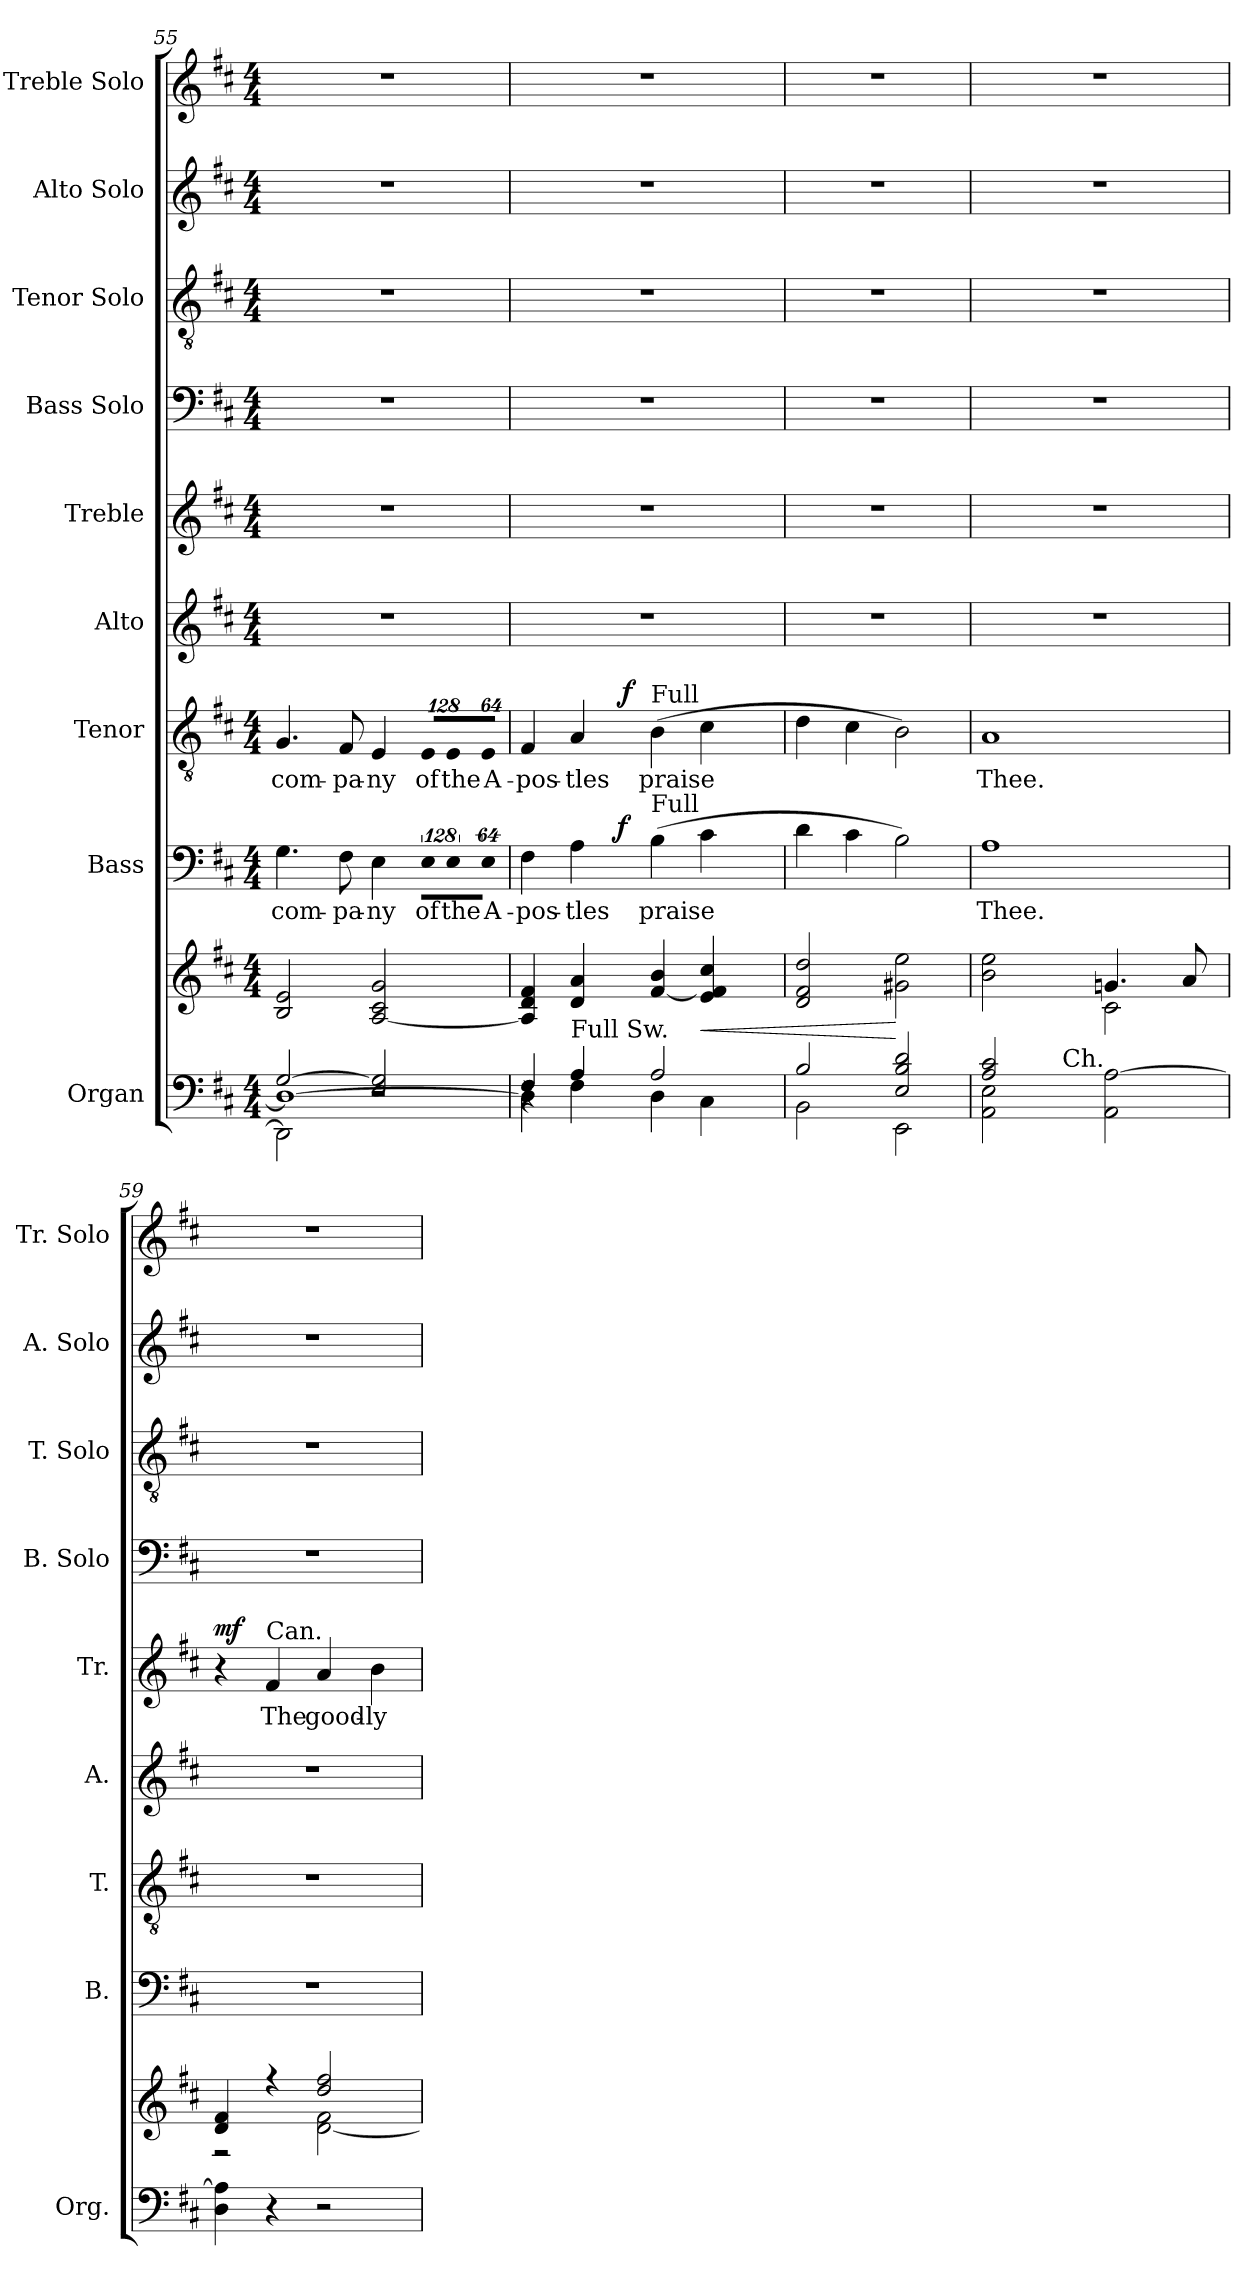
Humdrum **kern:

**kern	**kern	**dynam	**kern	**text	**dynam	**kern	**text	**dynam	**kern	**kern	**text	**dynam	**kern	**kern	**kern	**kern
*part9	*part9	*part9	*part8	*part8	*part8	*part7	*part7	*part7	*part6	*part5	*part5	*part5	*part4	*part3	*part2	*part1
*staff10	*staff9	*staff9/10	*staff8	*staff8	*staff8	*staff7	*staff7	*staff7	*staff6	*staff5	*staff5	*staff5	*staff4	*staff3	*staff2	*staff1
*I"Organ	*	*	*I"Bass	*	*	*I"Tenor	*	*	*I"Alto	*I"Treble	*	*	*I"Bass Solo	*I"Tenor Solo	*I"Alto Solo	*I"Treble Solo
*I'Org.	*	*	*I'B.	*	*	*I'T.	*	*	*I'A.	*I'Tr.	*	*	*I'B. Solo	*I'T. Solo	*I'A. Solo	*I'Tr. Solo
*clefF4	*clefG2	*	*clefF4	*	*	*clefGv2	*	*	*clefG2	*clefG2	*	*	*clefF4	*clefGv2	*clefG2	*clefG2
*	*	*	*	*	*	*ITrd7c12	*	*	*	*	*	*	*	*ITrd7c12	*	*
*k[f#c#]	*k[f#c#]	*	*k[f#c#]	*	*	*k[f#c#]	*	*	*k[f#c#]	*k[f#c#]	*	*	*k[f#c#]	*k[f#c#]	*k[f#c#]	*k[f#c#]
*D:	*D:	*	*D:	*	*	*D:	*	*	*D:	*D:	*	*	*D:	*D:	*D:	*D:
*M4/4	*M4/4	*	*M4/4	*	*	*M4/4	*	*	*M4/4	*M4/4	*	*	*M4/4	*M4/4	*M4/4	*M4/4
=55	=55	=55	=55	=55	=55	=55	=55	=55	=55	=55	=55	=55	=55	=55	=55	=55
*^	*	*	*	*	*	*	*	*	*	*	*	*	*	*	*	*
*	*^	*	*	*	*	*	*	*	*	*	*	*	*	*	*	*	*
!	!	!	!	!	!	!LO:LY:b:color=#000000	!	!	!	!	!	!	!	!	!	!	!	!
!	!	!	!	!	!	!	!	!	!LO:LY:b:color=#000000	!	!	!	!	!	!	!	!	!
[2Gi/	2DDi\]	1Di_	2Bi/ 2ei	.	4.Gi\	com-	.	4.GGi/	com-	.	1r	1r	.	.	1r	1r	1r	1r
!	!	!	!	!	!	!LO:LY:b:color=#000000	!	!	!	!	!	!	!	!	!	!	!	!
!	!	!	!	!	!	!	!	!	!LO:LY:b:color=#000000	!	!	!	!	!	!	!	!	!
.	.	.	.	.	8F#i\	-pa-	.	8FF#i/	-pa-	.	.	.	.	.	.	.	.	.
!	!	!	!	!	!	!LO:LY:b:color=#000000	!	!	!	!	!	!	!	!	!	!	!	!
!	!	!	!	!	!	!	!	!	!LO:LY:b:color=#000000	!	!	!	!	!	!	!	!	!
2Ei/ 2Gi]	2r	.	[2Ai/ 2c#i 2gi	.	4Ei\	-ny	.	4EEi/	-ny	.	.	.	.	.	.	.	.	.
!	!	!	!	!	!LO:N:vis=8	!	!	!	!	!	!	!	!	!	!	!	!	!
!	!	!	!	!	!	!LO:LY:b:color=#000000	!	!	!	!	!	!	!	!	!	!	!	!
*	*	*	*	*	*	*	*	*Xbrackettup	*	*	*	*	*	*	*	*	*	*
!	!	!	!	!	!	!	!	!LO:N:vis=8	!	!	!	!	!	!	!	!	!	!
!	!	!	!	!	!	!	!	!	!LO:LY:b:color=#000000	!	!	!	!	!	!	!	!	!
.	.	.	.	.	1024%85Ei\L	of	.	1024%85EEi/L	of	.	.	.	.	.	.	.	.	.
!	!	!	!	!	!LO:N:vis=8	!	!	!	!	!	!	!	!	!	!	!	!	!
!	!	!	!	!	!	!LO:LY:b:color=#000000	!	!LO:N:vis=8	!	!	!	!	!	!	!	!	!	!
!	!	!	!	!	!	!	!	!	!LO:LY:b:color=#000000	!	!	!	!	!	!	!	!	!
.	.	.	.	.	1024%85Ei\	the	.	1024%85EEi/	the	.	.	.	.	.	.	.	.	.
!	!	!	!	!	!LO:N:vis=8	!	!	!	!	!	!	!	!	!	!	!	!	!
!	!	!	!	!	!	!LO:LY:b:color=#000000	!	!LO:N:vis=8	!	!	!	!	!	!	!	!	!	!
!	!	!	!	!	!	!	!	!	!LO:LY:b:color=#000000	!	!	!	!	!	!	!	!	!
.	.	.	.	.	512%43Ei\J	A-	.	512%43EEi/J	A-	.	.	.	.	.	.	.	.	.
!!LO:PB:g=z
=56	=56	=56	=56	=56	=56	=56	=56	=56	=56	=56	=56	=56	=56	=56	=56	=56	=56	=56
!	!	!	!	!	!	!LO:LY:b:color=#000000	!	!	!	!	!	!	!	!	!	!	!	!
!	!	!	!	!	!	!	!	!	!LO:LY:b:color=#000000	!	!	!	!	!	!	!	!	!
*	*	*	*	*	*^	*	*	*^	*	*	*	*	*	*	*	*	*	*
4F#i/	4r	4Di\]	4Ai/] 4di 4f#i	.	4F#i\	4ryy	-pos-	.	4FF#i/	4ryy	-pos-	.	1r	1r	.	.	1r	1r	1r	1r
!	!	!	!	!	!	!	!LO:LY:b:color=#000000	!	!	!	!	!	!	!	!	!	!	!	!	!
!LO:TX:a:t=Full Sw.	!	!	!	!	!	!	!	!	!	!	!	!	!	!	!	!	!	!	!	!
!	!	!	!	!	!	!	!	!	!	!	!LO:LY:b:color=#000000	!	!	!	!	!	!	!	!	!
4Ai/	4F#i\	4ryy	4di/ 4ai	.	4Ai\	8ryy	-tles	.	4AAi/	8ryy	-tles	.	.	.	.	.	.	.	.	.
.	.	.	.	.	.	64.ryy	.	.	.	64ryy	.	.	.	.	.	.	.	.	.	.
.	.	.	.	.	.	.	.	.	.	128ryy	.	.	.	.	.	.	.	.	.	.
.	.	.	.	.	.	2ryy	.	f	.	256ryy	.	.	.	.	.	.	.	.	.	.
.	.	.	.	.	.	.	.	.	.	1024ryy	.	.	.	.	.	.	.	.	.	.
.	.	.	.	.	.	.	.	.	.	2ryy	.	f	.	.	.	.	.	.	.	.
!	!	!	!	!	!	!	!LO:LY:b:color=#000000	!	!	!	!	!	!	!	!	!	!	!	!	!
!	!	!	!	!	!	!	!	!	!LO:TX:a:t=Full	!	!	!	!	!	!	!	!	!	!	!
!	!	!	!	!	!LO:TX:a:t=Full	!	!	!	!	!	!	!	!	!	!	!	!	!	!	!
!	!	!	!	!	!	!	!	!	!	!	!LO:LY:b:color=#000000	!	!	!	!	!	!	!	!	!
2Ai/	4Di\	2ryy	[4f#i/ 4bi	.	(4Bi\	.	praise	.	(4BBi\	.	praise	.	.	.	.	.	.	.	.	.
!	!	!	!	!LO:HP:b	!	!	!	!	!	!	!	!	!	!	!	!	!	!	!	!
.	4C#i\	.	4ei/ 4f#i] 4cc#i	<	4c#i\	.	.	.	4C#i\	.	.	.	.	.	.	.	.	.	.	.
.	.	.	.	.	.	16ryy	.	.	.	.	.	.	.	.	.	.	.	.	.	.
.	.	.	.	.	.	.	.	.	.	16ryy	.	.	.	.	.	.	.	.	.	.
.	.	.	.	.	.	32ryy	.	.	.	.	.	.	.	.	.	.	.	.	.	.
.	.	.	.	.	.	.	.	.	.	32ryy	.	.	.	.	.	.	.	.	.	.
.	.	.	.	.	.	128ryy	.	.	.	.	.	.	.	.	.	.	.	.	.	.
.	.	.	.	.	.	.	.	.	.	512.ryy	.	.	.	.	.	.	.	.	.	.
*	*	*	*	*	*v	*v	*	*	*	*	*	*	*	*	*	*	*	*	*	*
*	*v	*v	*	*	*	*	*	*v	*v	*	*	*	*	*	*	*	*	*	*
=57	=57	=57	=57	=57	=57	=57	=57	=57	=57	=57	=57	=57	=57	=57	=57	=57	=57
2Bi/	2BBi\	2di/ 2f#i 2ddi	.	4di\	.	.	4Di\	.	.	1r	1r	.	.	1r	1r	1r	1r
.	.	.	.	4c#i\	.	.	4C#i\	.	.	.	.	.	.	.	.	.	.
2Ei/ 2Bi 2di	2EEi\	2g#Xi\ 2eei	[	2Bi\)	.	.	2BBi\)	.	.	.	.	.	.	.	.	.	.
=58	=58	=58	=58	=58	=58	=58	=58	=58	=58	=58	=58	=58	=58	=58	=58	=58	=58
*	*	*^	*	*	*	*	*	*	*	*	*	*	*	*	*	*	*
!	!	!	!	!	!	!LO:LY:b:color=#000000	!	!	!	!	!	!	!	!	!	!	!	!
!	!	!	!	!	!	!	!	!	!LO:LY:b:color=#000000	!	!	!	!	!	!	!	!	!
*	*^	*	*	*	*	*	*	*	*	*	*	*	*	*	*	*	*	*
2Ai/ 2c#i	2AAi\ 2Ei	4ryy	2bi\ 2eei	2ryy	.	1Ai	Thee.	.	1AAi	Thee.	.	1r	1r	.	.	1r	1r	1r	1r
.	.	32ryy	.	.	.	.	.	.	.	.	.	.	.	.	.	.	.	.	.
.	.	64ryy	.	.	.	.	.	.	.	.	.	.	.	.	.	.	.	.	.
.	.	128ryy	.	.	.	.	.	.	.	.	.	.	.	.	.	.	.	.	.
.	.	512ryy	.	.	.	.	.	.	.	.	.	.	.	.	.	.	.	.	.
!	!	!LO:TX:a:t=Ch.	!	!	!	!	!	!	!	!	!	!	!	!	!	!	!	!	!
.	.	2ryy	.	.	.	.	.	.	.	.	.	.	.	.	.	.	.	.	.
2AAi\ [2Ai	2ryy	.	4.gni/	2c#i\	.	.	.	.	.	.	.	.	.	.	.	.	.	.	.
.	.	8ryy	.	.	.	.	.	.	.	.	.	.	.	.	.	.	.	.	.
.	.	.	8ai/	.	.	.	.	.	.	.	.	.	.	.	.	.	.	.	.
.	.	16ryy	.	.	.	.	.	.	.	.	.	.	.	.	.	.	.	.	.
.	.	256.ryy	.	.	.	.	.	.	.	.	.	.	.	.	.	.	.	.	.
*v	*v	*v	*	*	*	*	*	*	*	*	*	*	*	*	*	*	*	*	*
=59	=59	=59	=59	=59	=59	=59	=59	=59	=59	=59	=59	=59	=59	=59	=59	=59	=59
4Di\ 4Ai]	4di/ 4f#i	2r	.	1r	.	.	1r	.	.	1r	4r	.	mf	1r	1r	1r	1r
!	!	!	!	!	!	!	!	!	!	!	!LO:TX:a:t=Can.	!	!	!	!	!	!
!	!	!	!	!	!	!	!	!	!	!	!	!LO:LY:b:color=#000000	!	!	!	!	!
4r	4r	.	.	.	.	.	.	.	.	.	4f#i/	The	.	.	.	.	.
!	!	!	!	!	!	!	!	!	!	!	!	!LO:LY:b:color=#000000	!	!	!	!	!
2r	2ddi/ 2ff#i	[2di\ 2f#i	.	.	.	.	.	.	.	.	4ai/	good-	.	.	.	.	.
!	!	!	!	!	!	!	!	!	!	!	!	!LO:LY:b:color=#000000	!	!	!	!	!
.	.	.	.	.	.	.	.	.	.	.	4bi\	-ly	.	.	.	.	.
*	*v	*v	*	*	*	*	*	*	*	*	*	*	*	*	*	*	*
=	=	=	=	=	=	=	=	=	=	=	=	=	=	=	=	=
*-	*-	*-	*-	*-	*-	*-	*-	*-	*-	*-	*-	*-	*-	*-	*-	*-
